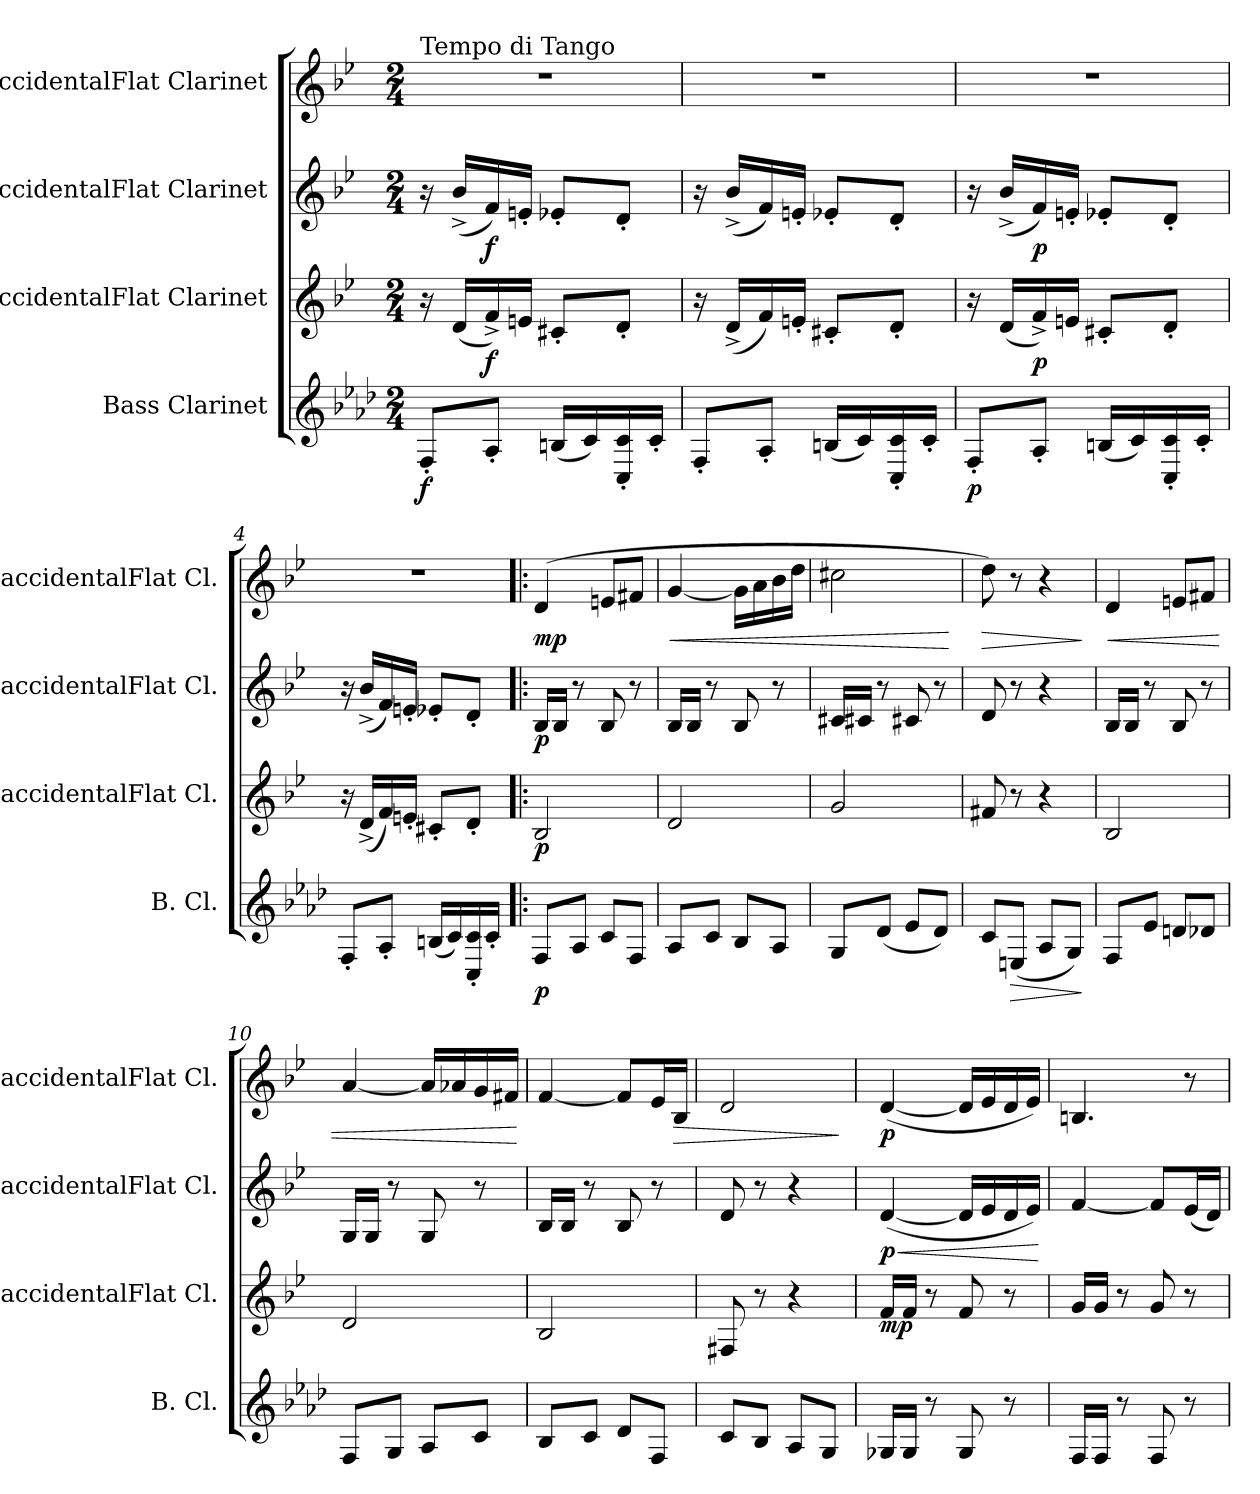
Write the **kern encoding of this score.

**kern	**dynam	**kern	**dynam	**kern	**dynam	**kern	**dynam
*part4	*part4	*part3	*part3	*part2	*part2	*part1	*part1
*staff4	*staff4	*staff3	*staff3	*staff2	*staff2	*staff1	*staff1
*I"Bass Clarinet	*	*I"BaccidentalFlat Clarinet	*	*I"BaccidentalFlat Clarinet	*	*I"BaccidentalFlat Clarinet	*
*I'B. Cl.	*	*I'BaccidentalFlat Cl.	*	*I'BaccidentalFlat Cl.	*	*I'BaccidentalFlat Cl.	*
*clefG2	*	*clefG2	*	*clefG2	*	*clefG2	*
*ITrd8c14	*	*ITrd1c2	*	*ITrd1c2	*	*ITrd1c2	*
*k[b-e-a-d-]	*	*k[b-e-a-d-]	*	*k[b-e-a-d-]	*	*k[b-e-a-d-]	*
*M2/4	*	*M2/4	*	*M2/4	*	*M2/4	*
=1	=1	=1	=1	=1	=1	=1	=1
!	!	!	!	!	!	!LO:TX:a:t=Tempo di Tango	!
!	!LO:DY:b	!	!	!	!	!	!
8FF'/L	f	16r	.	16r	.	2r	.
.	.	(16c/LL	.	(16a-^/LL	.	.	.
!	!	!	!LO:DY:b	!	!LO:DY:b	!	!
8AA-'/J	.	16e-^/)	f	16e-/)	f	.	.
.	.	16dn/JJ	.	16dn'/JJ	.	.	.
(16BBn/LL	.	8Bn'/L	.	8d-X'/L	.	.	.
16C/)	.	.	.	.	.	.	.
16CC/' 16C/'	.	8c'/J	.	8c'/J	.	.	.
16C'/JJ	.	.	.	.	.	.	.
=2	=2	=2	=2	=2	=2	=2	=2
8FF'/L	.	16r	.	16r	.	2r	.
.	.	(16c^/LL	.	(16a-^/LL	.	.	.
8AA-'/J	.	16e-/)	.	16e-/)	.	.	.
.	.	16dn'/JJ	.	16dn'/JJ	.	.	.
(16BBn/LL	.	8Bn'/L	.	8d-X'/L	.	.	.
16C/)	.	.	.	.	.	.	.
16CC/' 16C/'	.	8c'/J	.	8c'/J	.	.	.
16C'/JJ	.	.	.	.	.	.	.
=3	=3	=3	=3	=3	=3	=3	=3
!	!LO:DY:b	!	!	!	!	!	!
8FF'/L	p	16r	.	16r	.	2r	.
.	.	(16c/LL	.	(16a-^/LL	.	.	.
!	!	!	!LO:DY:b	!	!LO:DY:b	!	!
8AA-'/J	.	16e-^/)	p	16e-/)	p	.	.
.	.	16dn/JJ	.	16dn'/JJ	.	.	.
(16BBn/LL	.	8Bn'/L	.	8d-X'/L	.	.	.
16C/)	.	.	.	.	.	.	.
16CC/' 16C/'	.	8c'/J	.	8c'/J	.	.	.
16C'/JJ	.	.	.	.	.	.	.
!!LO:LB:g=z
=4	=4	=4	=4	=4	=4	=4	=4
8FF'/L	.	16r	.	16r	.	2r	.
.	.	(16c^/LL	.	(16a-^/LL	.	.	.
8AA-'/J	.	16e-/)	.	16e-/)	.	.	.
.	.	16dn'/JJ	.	16dn'/JJ	.	.	.
(16BBn/LL	.	8Bn'/L	.	8d-X'/L	.	.	.
16C/)	.	.	.	.	.	.	.
16CC/' 16C/'	.	8c'/J	.	8c'/J	.	.	.
16C'/JJ	.	.	.	.	.	.	.
=5!|:	=5!|:	=5!|:	=5!|:	=5!|:	=5!|:	=5!|:	=5!|:
!	!LO:DY:b	!	!LO:DY:b	!	!LO:DY:b	!	!LO:DY:b
8FF/L	p	2A-/	p	16A-/LL	p	(4c/	mp
.	.	.	.	16A-/JJ	.	.	.
8AA-/J	.	.	.	8r	.	.	.
8C/L	.	.	.	8A-/	.	8dn/L	.
8FF/J	.	.	.	8r	.	8en/J	.
=6	=6	=6	=6	=6	=6	=6	=6
!	!	!	!	!	!	!	!LO:HP:b
8AA-/L	.	2c/	.	16A-/LL	.	[4f/	<
.	.	.	.	16A-/JJ	.	.	.
8C/J	.	.	.	8r	.	.	.
8BB-/L	.	.	.	8A-/	.	16f\LL]	.
.	.	.	.	.	.	16g\	.
8AA-/J	.	.	.	8r	.	16a-\	.
.	.	.	.	.	.	16cc\JJ	.
=7	=7	=7	=7	=7	=7	=7	=7
8GG/L	.	2f/	.	16Bn/LL	.	2bn\	.
.	.	.	.	16Bn/JJ	.	.	.
(8D-/J	.	.	.	8r	.	.	.
8E-/L	.	.	.	8Bn/	.	.	.
8D-/J)	.	.	.	8r	.	.	.
.	.	.	.	.	.	.	[
=8	=8	=8	=8	=8	=8	=8	=8
!	!	!	!	!	!	!	!LO:HP:b
8C/L	.	8en/	.	8c/	.	8cc\)	>
!	!LO:HP:b	!	!	!	!	!	!
(8EEn/J	>	8r	.	8r	.	8r	.
8AA-/L	.	4r	.	4r	.	4r	.
8GG/J)	.	.	.	.	.	.	.
.	]	.	.	.	.	.	]
!!LO:PB:g=z
=9	=9	=9	=9	=9	=9	=9	=9
!	!	!	!	!	!	!	!LO:HP:b
8FF/L	.	2A-/	.	16A-/LL	.	4c/	<
.	.	.	.	16A-/JJ	.	.	.
8E-/J	.	.	.	8r	.	.	.
8Dn/L	.	.	.	8A-/	.	8dn/L	.
8D-X/J	.	.	.	8r	.	8en/J	.
=10	=10	=10	=10	=10	=10	=10	=10
8FF/L	.	2c/	.	16F/LL	.	[4g/	.
.	.	.	.	16F/JJ	.	.	.
8GG/J	.	.	.	8r	.	.	.
8AA-/L	.	.	.	8F/	.	16g/LL]	.
.	.	.	.	.	.	16g-X/	.
8C/J	.	.	.	8r	.	16f/	.
.	.	.	.	.	.	16en/JJ	.
.	.	.	.	.	.	.	[
=11	=11	=11	=11	=11	=11	=11	=11
8BB-/L	.	2A-/	.	16A-/LL	.	[4e-/	.
.	.	.	.	16A-/JJ	.	.	.
8C/J	.	.	.	8r	.	.	.
8D-/L	.	.	.	8A-/	.	8e-/L]	.
8FF/J	.	.	.	8r	.	16d-/L	.
!	!	!	!	!	!	!	!LO:HP:b
.	.	.	.	.	.	16A-/JJ	>
=12	=12	=12	=12	=12	=12	=12	=12
8C/L	.	8En/	.	8c/	.	2c/	.
8BB-/J	.	8r	.	8r	.	.	.
8AA-/L	.	4r	.	4r	.	.	.
8GG/J	.	.	.	.	.	.	.
.	.	.	.	.	.	.	]
=13	=13	=13	=13	=13	=13	=13	=13
!	!	!	!LO:DY:b	!	!LO:HP:b	!	!
!	!	!	!	!	!LO:DY:n=1:b	!	!LO:DY:b
16GG-X/LL	.	16e-/LL	mp	([4c/	< p	([4c/	p
16GG-/JJ	.	16e-/JJ	.	.	.	.	.
8r	.	8r	.	.	.	.	.
8GG-/	.	8e-/	.	16c/LL]	.	16c/LL]	.
.	.	.	.	16d-/	.	16d-/	.
8r	.	8r	.	16c/	.	16c/	.
.	.	.	.	16d-/JJ)	.	16d-/JJ)	.
.	.	.	.	.	[	.	.
!!LO:LB:g=z
=14	=14	=14	=14	=14	=14	=14	=14
16FF/LL	.	16f/LL	.	[4e-/	.	4.An/	.
16FF/JJ	.	16f/JJ	.	.	.	.	.
8r	.	8r	.	.	.	.	.
8FF/	.	8f/	.	8e-/L]	.	.	.
8r	.	8r	.	(16d-/L	.	8r	.
.	.	.	.	16c/JJ)	.	.	.
=	=	=	=	=	=	=	=
*-	*-	*-	*-	*-	*-	*-	*-
